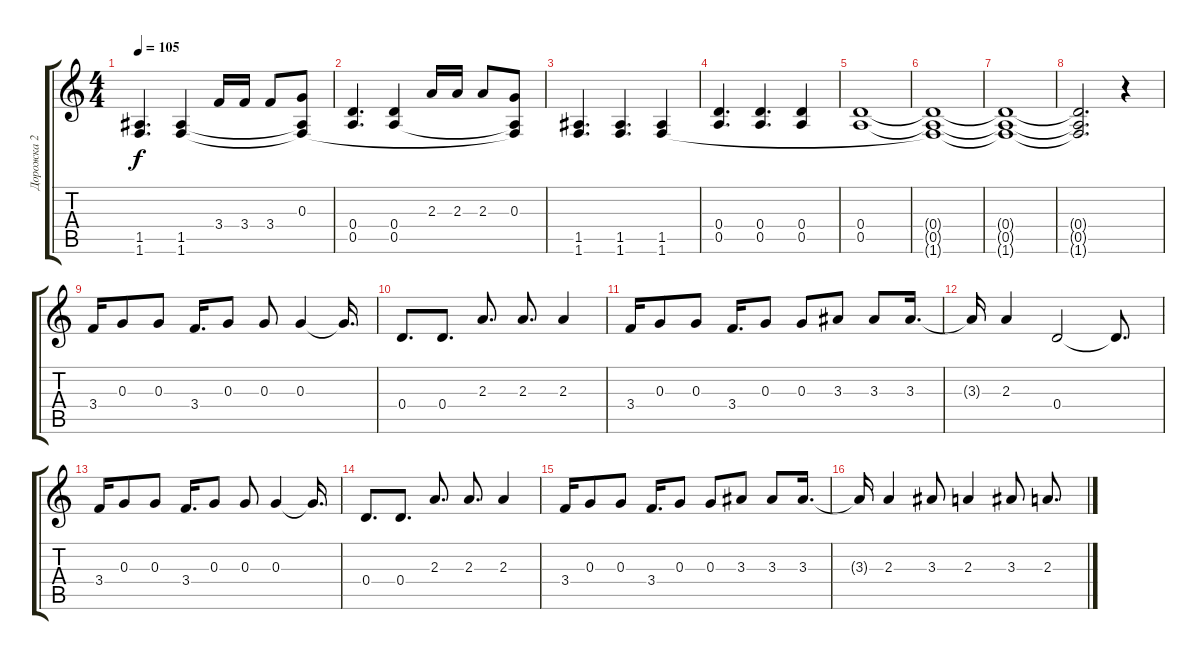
\track ("Дорожка 2" "Дорожка 2") {instrument distortionguitar}
\staff {score tabs}
\tuning (E4 B3 G3 D3 A2 E2) {hide}
\ts (4 4)
\tempo 105
\clef g2
\ks c
(1.5 1.6).4{d dy f} (1.5 1.6).4 3.4.16 3.4.16 3.4.8 (0.3 1.5{t} 1.6{t}).8 |
(0.4 0.5).4{d} (0.4 0.5).4 2.3.16 2.3.16 2.3.8 (0.3 0.5{t} 1.6{t}).8 |
(1.5 1.6).4{d} (1.5 1.6).4{d} (1.5 1.6).4 |
(0.4 0.5).4{d} (0.4 0.5).4{d} (0.4 0.5).4 |
(0.4 0.5).1 |
(0.4{t} 0.5{t} 1.6{t}).1 |
(0.4{t} 0.5{t} 1.6{t}).1 |
(0.4{t} 0.5{t} 1.6{t}).2{d} r.4 |
3.4.16 0.3.8 0.3.8 3.4.16{d} 0.3.8 0.3.8 0.3.4 0.3{t}.16{d} |
0.4.8{d} 0.4.8{d} 2.3.8{d} 2.3.8{d} 2.3.4 |
3.4.16 0.3.8 0.3.8 3.4.16{d} 0.3.8 0.3.8 3.3.8 3.3.8 3.3.16{d} |
3.3{t}.16 2.3.4 0.4.2 0.4{t}.8{d} |
3.4.16 0.3.8 0.3.8 3.4.16{d} 0.3.8 0.3.8 0.3.4 0.3{t}.16{d} |
0.4.8{d} 0.4.8{d} 2.3.8{d} 2.3.8{d} 2.3.4 |
3.4.16 0.3.8 0.3.8 3.4.16{d} 0.3.8 0.3.8 3.3.8 3.3.8 3.3.16{d} |
3.3{t}.16 2.3.4 3.3.8 2.3.4 3.3.8 2.3.8{d}
